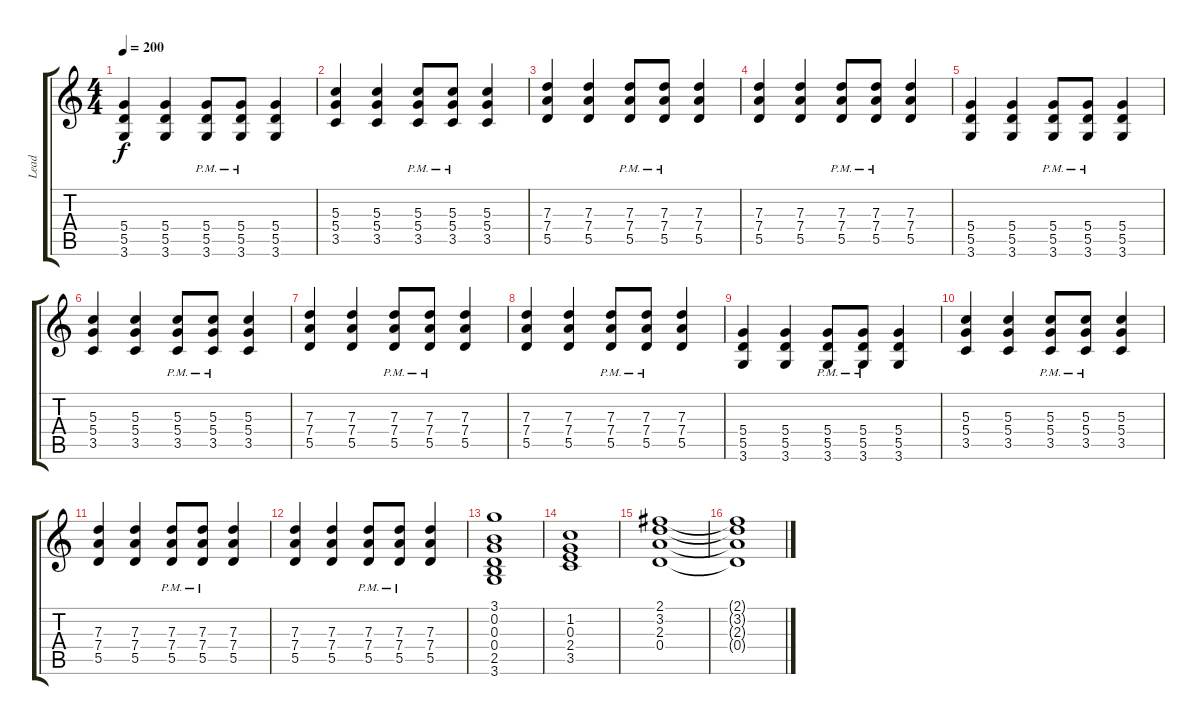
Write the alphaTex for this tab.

\track ("Lead" "Lead") {instrument distortionguitar}
\staff {score tabs}
\tuning (E4 B3 G3 D3 A2 E2) {hide}
\ts (4 4)
\tempo 200
\clef g2
\ks c
(5.4 5.5 3.6).4{dy f} (5.4 5.5 3.6).4 (5.4{pm} 5.5{pm} 3.6{pm}).8 (5.4{pm} 5.5{pm} 3.6{pm}).8 (5.4 5.5 3.6).4 |
(5.3 5.4 3.5).4 (5.3 5.4 3.5).4 (5.3{pm} 5.4{pm} 3.5{pm}).8 (5.3{pm} 5.4{pm} 3.5{pm}).8 (5.3 5.4 3.5).4 |
(7.3 7.4 5.5).4 (7.3 7.4 5.5).4 (7.3{pm} 7.4{pm} 5.5{pm}).8 (7.3{pm} 7.4{pm} 5.5{pm}).8 (7.3 7.4 5.5).4 |
(7.3 7.4 5.5).4 (7.3 7.4 5.5).4 (7.3{pm} 7.4{pm} 5.5{pm}).8 (7.3{pm} 7.4{pm} 5.5{pm}).8 (7.3 7.4 5.5).4 |
(5.4 5.5 3.6).4 (5.4 5.5 3.6).4 (5.4{pm} 5.5{pm} 3.6{pm}).8 (5.4{pm} 5.5{pm} 3.6{pm}).8 (5.4 5.5 3.6).4 |
(5.3 5.4 3.5).4 (5.3 5.4 3.5).4 (5.3{pm} 5.4{pm} 3.5{pm}).8 (5.3{pm} 5.4{pm} 3.5{pm}).8 (5.3 5.4 3.5).4 |
(7.3 7.4 5.5).4 (7.3 7.4 5.5).4 (7.3{pm} 7.4{pm} 5.5{pm}).8 (7.3{pm} 7.4{pm} 5.5{pm}).8 (7.3 7.4 5.5).4 |
(7.3 7.4 5.5).4 (7.3 7.4 5.5).4 (7.3{pm} 7.4{pm} 5.5{pm}).8 (7.3{pm} 7.4{pm} 5.5{pm}).8 (7.3 7.4 5.5).4 |
(5.4 5.5 3.6).4 (5.4 5.5 3.6).4 (5.4{pm} 5.5{pm} 3.6{pm}).8 (5.4{pm} 5.5{pm} 3.6{pm}).8 (5.4 5.5 3.6).4 |
(5.3 5.4 3.5).4 (5.3 5.4 3.5).4 (5.3{pm} 5.4{pm} 3.5{pm}).8 (5.3{pm} 5.4{pm} 3.5{pm}).8 (5.3 5.4 3.5).4 |
(7.3 7.4 5.5).4 (7.3 7.4 5.5).4 (7.3{pm} 7.4{pm} 5.5{pm}).8 (7.3{pm} 7.4{pm} 5.5{pm}).8 (7.3 7.4 5.5).4 |
(7.3 7.4 5.5).4 (7.3 7.4 5.5).4 (7.3{pm} 7.4{pm} 5.5{pm}).8 (7.3{pm} 7.4{pm} 5.5{pm}).8 (7.3 7.4 5.5).4 |
(3.1 0.2 0.3 0.4 2.5 3.6).1 |
(1.2 0.3 2.4 3.5).1 |
(2.1 3.2 2.3 0.4).1 |
(2.1{t} 3.2{t} 2.3{t} 0.4{t}).1
